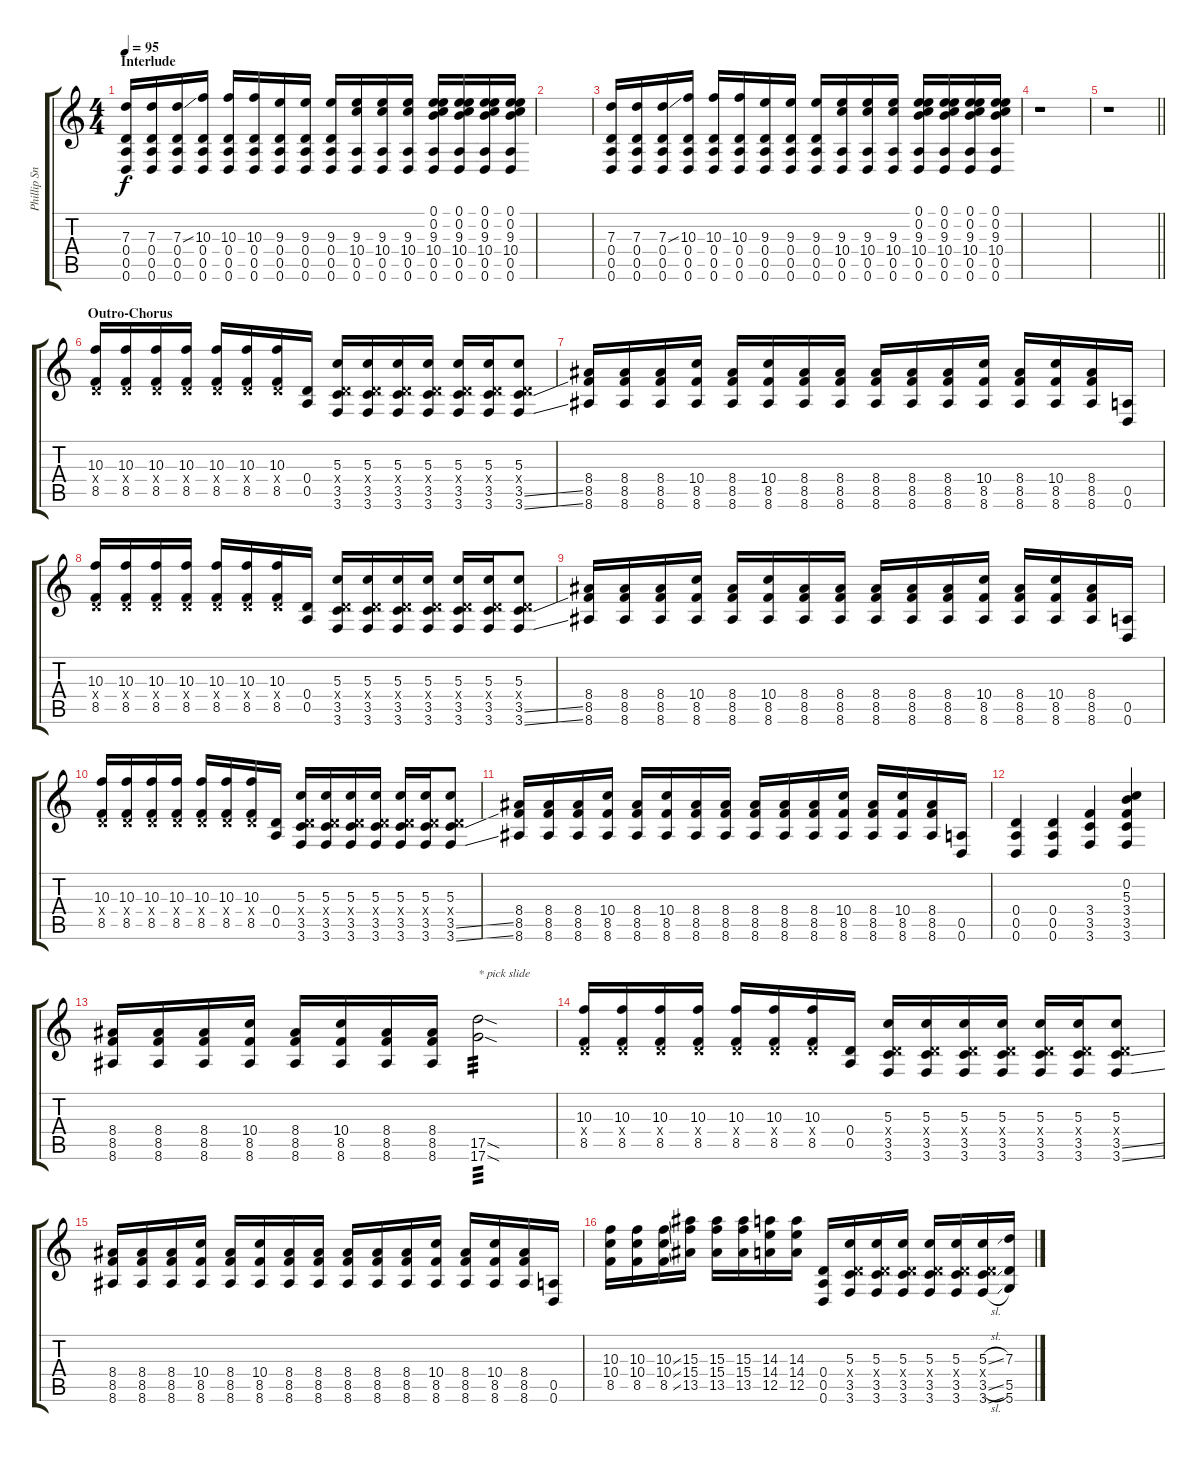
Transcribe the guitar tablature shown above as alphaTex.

\track ("Phillip Sneed | Rhythm" "Phillip Sn") {instrument overdrivenguitar}
\staff {score tabs}
\tuning (E4 B3 G3 D3 A2 D2) {hide}
\ts (4 4)
\section ("" "Interlude")
\tempo 95
\clef g2
\ks c
(7.3 0.4 0.5 0.6).16{dy f} (7.3 0.4 0.5 0.6).16 (7.3{ss} 0.4 0.5 0.6).16 (10.3 0.4 0.5 0.6).16 (10.3 0.4 0.5 0.6).16 (10.3 0.4 0.5 0.6).16 (9.3 0.4 0.5 0.6).16 (9.3 0.4 0.5 0.6).16 (9.3 0.4 0.5 0.6).16 (9.3 10.4 0.5 0.6).16 (9.3 10.4 0.5 0.6).16 (9.3 10.4 0.5 0.6).16 (0.1 0.2 9.3 10.4 0.5 0.6).16 (0.1 0.2 9.3 10.4 0.5 0.6).16 (0.1 0.2 9.3 10.4 0.5 0.6).16 (0.1 0.2 9.3 10.4 0.5 0.6).16 |
|
(7.3 0.4 0.5 0.6).16 (7.3 0.4 0.5 0.6).16 (7.3{ss} 0.4 0.5 0.6).16 (10.3 0.4 0.5 0.6).16 (10.3 0.4 0.5 0.6).16 (10.3 0.4 0.5 0.6).16 (9.3 0.4 0.5 0.6).16 (9.3 0.4 0.5 0.6).16 (9.3 0.4 0.5 0.6).16 (9.3 10.4 0.5 0.6).16 (9.3 10.4 0.5 0.6).16 (9.3 10.4 0.5 0.6).16 (0.1 0.2 9.3 10.4 0.5 0.6).16 (0.1 0.2 9.3 10.4 0.5 0.6).16 (0.1 0.2 9.3 10.4 0.5 0.6).16 (0.1 0.2 9.3 10.4 0.5 0.6).16 |
r.1 |
\barLineRight lightlight
r.1 |
\section ("" "Outro-Chorus")
(10.3 0.4{x} 8.5).16 (10.3 0.4{x} 8.5).16 (10.3 0.4{x} 8.5).16 (10.3 0.4{x} 8.5).16 (10.3 0.4{x} 8.5).16 (10.3 0.4{x} 8.5).16 (10.3 0.4{x} 8.5).16 (0.4 0.5).16 (5.3 0.4{x} 3.5 3.6).16 (5.3 0.4{x} 3.5 3.6).16 (5.3 0.4{x} 3.5 3.6).16 (5.3 0.4{x} 3.5 3.6).16 (5.3 0.4{x} 3.5 3.6).16 (5.3 0.4{x} 3.5 3.6).16 (5.3 0.4{x} 3.5{ss} 3.6{ss}).8 |
(8.4 8.5 8.6).16 (8.4 8.5 8.6).16 (8.4 8.5 8.6).16 (10.4 8.5 8.6).16 (8.4 8.5 8.6).16 (10.4 8.5 8.6).16 (8.4 8.5 8.6).16 (8.4 8.5 8.6).16 (8.4 8.5 8.6).16 (8.4 8.5 8.6).16 (8.4 8.5 8.6).16 (10.4 8.5 8.6).16 (8.4 8.5 8.6).16 (10.4 8.5 8.6).16 (8.4 8.5 8.6).16 (0.5 0.6).16 |
(10.3 0.4{x} 8.5).16 (10.3 0.4{x} 8.5).16 (10.3 0.4{x} 8.5).16 (10.3 0.4{x} 8.5).16 (10.3 0.4{x} 8.5).16 (10.3 0.4{x} 8.5).16 (10.3 0.4{x} 8.5).16 (0.4 0.5).16 (5.3 0.4{x} 3.5 3.6).16 (5.3 0.4{x} 3.5 3.6).16 (5.3 0.4{x} 3.5 3.6).16 (5.3 0.4{x} 3.5 3.6).16 (5.3 0.4{x} 3.5 3.6).16 (5.3 0.4{x} 3.5 3.6).16 (5.3 0.4{x} 3.5{ss} 3.6{ss}).8 |
(8.4 8.5 8.6).16 (8.4 8.5 8.6).16 (8.4 8.5 8.6).16 (10.4 8.5 8.6).16 (8.4 8.5 8.6).16 (10.4 8.5 8.6).16 (8.4 8.5 8.6).16 (8.4 8.5 8.6).16 (8.4 8.5 8.6).16 (8.4 8.5 8.6).16 (8.4 8.5 8.6).16 (10.4 8.5 8.6).16 (8.4 8.5 8.6).16 (10.4 8.5 8.6).16 (8.4 8.5 8.6).16 (0.5 0.6).16 |
(10.3 0.4{x} 8.5).16 (10.3 0.4{x} 8.5).16 (10.3 0.4{x} 8.5).16 (10.3 0.4{x} 8.5).16 (10.3 0.4{x} 8.5).16 (10.3 0.4{x} 8.5).16 (10.3 0.4{x} 8.5).16 (0.4 0.5).16 (5.3 0.4{x} 3.5 3.6).16 (5.3 0.4{x} 3.5 3.6).16 (5.3 0.4{x} 3.5 3.6).16 (5.3 0.4{x} 3.5 3.6).16 (5.3 0.4{x} 3.5 3.6).16 (5.3 0.4{x} 3.5 3.6).16 (5.3 0.4{x} 3.5{ss} 3.6{ss}).8 |
(8.4 8.5 8.6).16 (8.4 8.5 8.6).16 (8.4 8.5 8.6).16 (10.4 8.5 8.6).16 (8.4 8.5 8.6).16 (10.4 8.5 8.6).16 (8.4 8.5 8.6).16 (8.4 8.5 8.6).16 (8.4 8.5 8.6).16 (8.4 8.5 8.6).16 (8.4 8.5 8.6).16 (10.4 8.5 8.6).16 (8.4 8.5 8.6).16 (10.4 8.5 8.6).16 (8.4 8.5 8.6).16 (0.5 0.6).16 |
(0.4 0.5 0.6).4 (0.4 0.5 0.6).4 (3.4 3.5 3.6).4 (0.2 5.3 3.4 3.5 3.6).4 |
(8.4 8.5 8.6).16 (8.4 8.5 8.6).16 (8.4 8.5 8.6).16 (10.4 8.5 8.6).16 (8.4 8.5 8.6).16 (10.4 8.5 8.6).16 (8.4 8.5 8.6).16 (8.4 8.5 8.6).16 (17.5{sod} 17.6{sod}).2{txt "* pick slide" tp 3} |
(10.3 0.4{x} 8.5).16 (10.3 0.4{x} 8.5).16 (10.3 0.4{x} 8.5).16 (10.3 0.4{x} 8.5).16 (10.3 0.4{x} 8.5).16 (10.3 0.4{x} 8.5).16 (10.3 0.4{x} 8.5).16 (0.4 0.5).16 (5.3 0.4{x} 3.5 3.6).16 (5.3 0.4{x} 3.5 3.6).16 (5.3 0.4{x} 3.5 3.6).16 (5.3 0.4{x} 3.5 3.6).16 (5.3 0.4{x} 3.5 3.6).16 (5.3 0.4{x} 3.5 3.6).16 (5.3 0.4{x} 3.5{ss} 3.6{ss}).8 |
(8.4 8.5 8.6).16 (8.4 8.5 8.6).16 (8.4 8.5 8.6).16 (10.4 8.5 8.6).16 (8.4 8.5 8.6).16 (10.4 8.5 8.6).16 (8.4 8.5 8.6).16 (8.4 8.5 8.6).16 (8.4 8.5 8.6).16 (8.4 8.5 8.6).16 (8.4 8.5 8.6).16 (10.4 8.5 8.6).16 (8.4 8.5 8.6).16 (10.4 8.5 8.6).16 (8.4 8.5 8.6).16 (0.5 0.6).16 |
(10.3 10.4 8.5).16 (10.3 10.4 8.5).16 (10.3{ss} 10.4{ss} 8.5{ss}).16 (15.3 15.4 13.5).16 (15.3 15.4 13.5).16 (15.3 15.4 13.5).16 (14.3 14.4 12.5).16 (14.3 14.4 12.5).16 (0.4 0.5 0.6).16 (5.3 0.4{x} 3.5 3.6).16 (5.3 0.4{x} 3.5 3.6).16 (5.3 0.4{x} 3.5 3.6).16 (5.3 0.4{x} 3.5 3.6).16 (5.3 0.4{x} 3.5 3.6).16 (5.3{sl} 0.4{x} 3.5{sl} 3.6{sl}).16 (7.3 5.5 5.6).16
